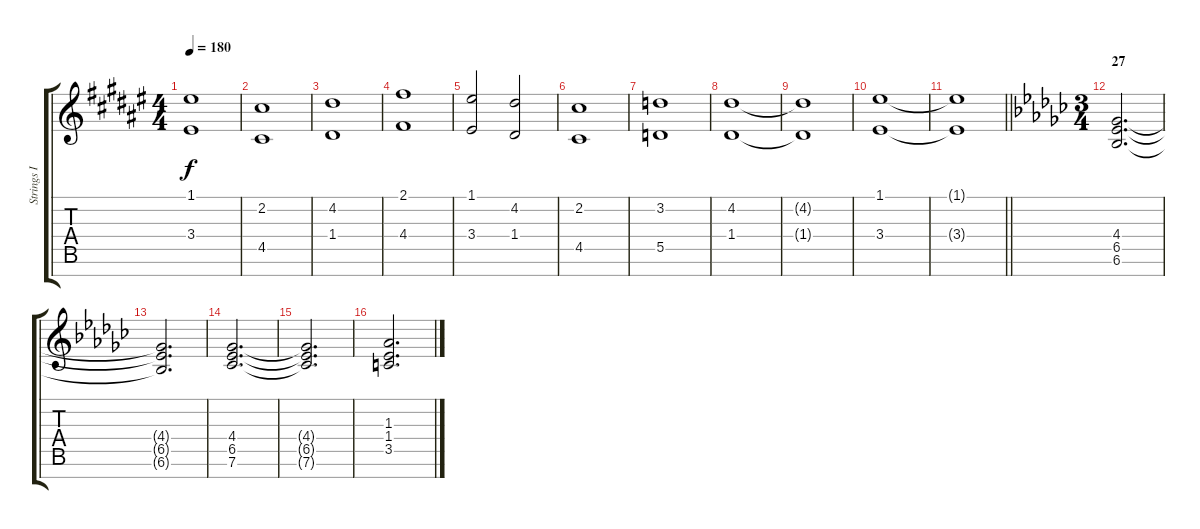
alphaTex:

\track ("Strings I" "Strings I") {instrument stringensemble1}
\staff {score tabs}
\tuning (E5 B4 G4 D4 A3 E3 B2) {hide}
\ts (4 4)
\tempo 180
\clef g2
\ks f#
(1.1 3.4).1{dy f} |
(2.2 4.5).1 |
(4.2 1.4).1 |
(2.1 4.4).1 |
(1.1 3.4).2 (4.2 1.4).2 |
(2.2 4.5).1 |
(3.2 5.5).1 |
(4.2 1.4).1 |
(4.2{t} 1.4{t}).1 |
(1.1 3.4).1 |
\barLineRight lightlight
(1.1{t} 3.4{t}).1 |
\ts (3 4)
\section ("" "27")
\ks gb
(4.4 6.5 6.6).2{d} |
(4.4{t} 6.5{t} 6.6{t}).2{d} |
(4.4 6.5 7.6).2{d} |
(4.4{t} 6.5{t} 7.6{t}).2{d} |
(1.3 1.4 3.5).2{d}
